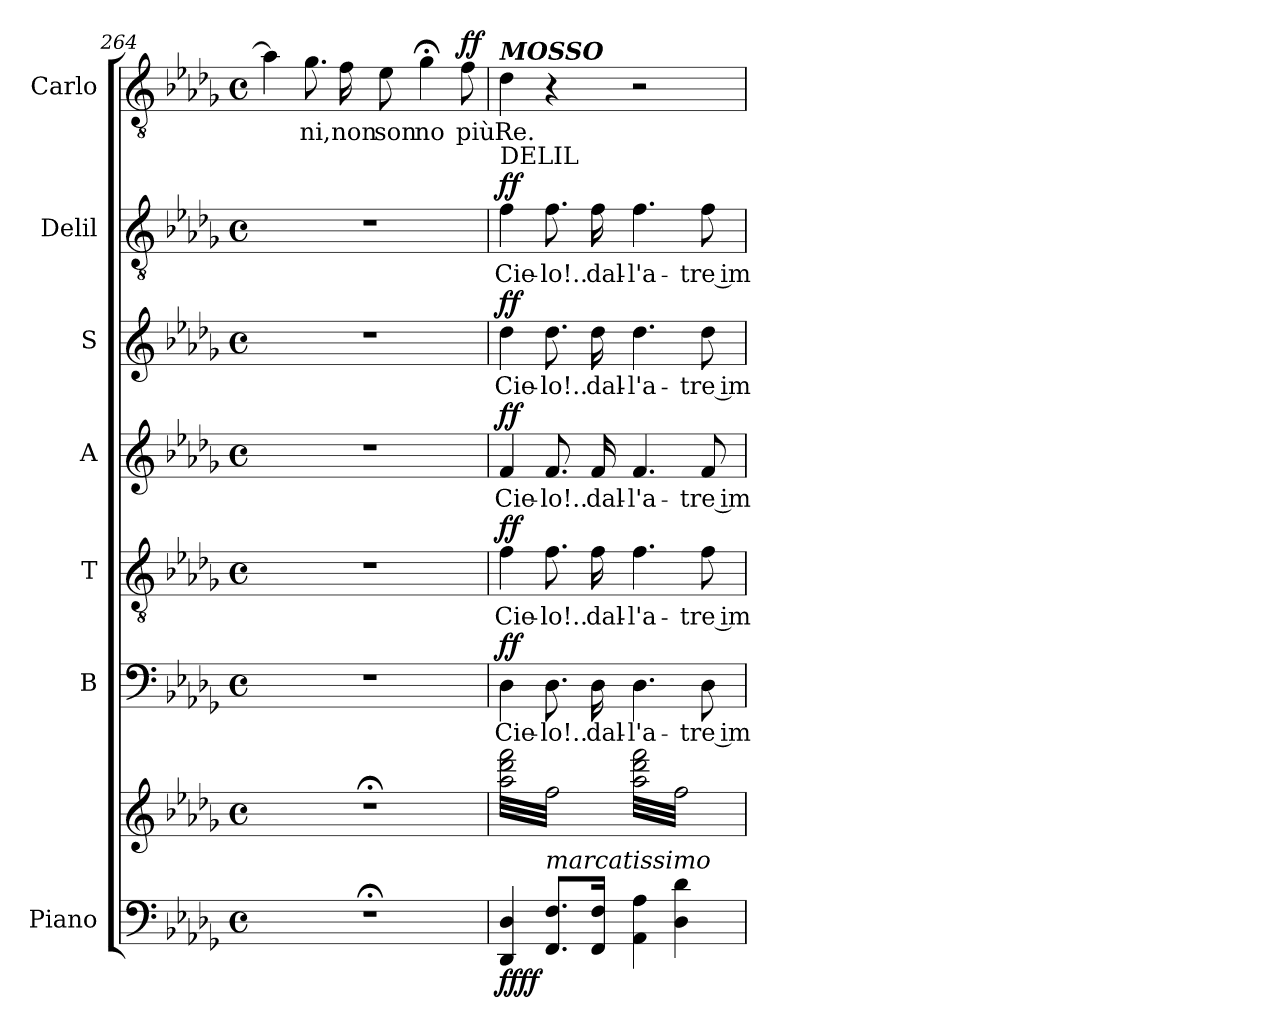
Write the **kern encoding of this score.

**kern	**kern	**dynam	**kern	**text	**dynam	**kern	**text	**dynam	**kern	**text	**dynam	**kern	**text	**dynam	**kern	**text	**dynam	**kern	**text	**dynam
*part7	*part7	*part7	*part6	*part6	*part6	*part5	*part5	*part5	*part4	*part4	*part4	*part3	*part3	*part3	*part2	*part2	*part2	*part1	*part1	*part1
*staff8	*staff7	*staff7/8	*staff6	*staff6	*staff6	*staff5	*staff5	*staff5	*staff4	*staff4	*staff4	*staff3	*staff3	*staff3	*staff2	*staff2	*staff2	*staff1	*staff1	*staff1
*I"Piano	*	*	*I"B	*	*	*I"T	*	*	*I"A	*	*	*I"S	*	*	*I"Delil	*	*	*I"Carlo	*	*
*I'Pno	*	*	*I'B	*	*	*I'T	*	*	*I'A	*	*	*I'S	*	*	*	*	*	*	*	*
*clefF4	*clefG2	*	*clefF4	*	*	*clefGv2	*	*	*clefG2	*	*	*clefG2	*	*	*clefGv2	*	*	*clefGv2	*	*
*k[b-e-a-d-g-]	*k[b-e-a-d-g-]	*	*k[b-e-a-d-g-]	*	*	*k[b-e-a-d-g-]	*	*	*k[b-e-a-d-g-]	*	*	*k[b-e-a-d-g-]	*	*	*k[b-e-a-d-g-]	*	*	*k[b-e-a-d-g-]	*	*
*M4/4	*M4/4	*	*M4/4	*	*	*M4/4	*	*	*M4/4	*	*	*M4/4	*	*	*M4/4	*	*	*M4/4	*	*
*met(c)	*met(c)	*	*met(c)	*	*	*met(c)	*	*	*met(c)	*	*	*met(c)	*	*	*met(c)	*	*	*met(c)	*	*
=264	=264	=264	=264	=264	=264	=264	=264	=264	=264	=264	=264	=264	=264	=264	=264	=264	=264	=264	=264	=264
1r;<	1r;<	.	1r	.	.	1r	.	.	1r	.	.	1r	.	.	1r	.	.	4a-\]	.	.
.	.	.	.	.	.	.	.	.	.	.	.	.	.	.	.	.	.	8.g-\	-ni,	.
.	.	.	.	.	.	.	.	.	.	.	.	.	.	.	.	.	.	16f\	non	.
.	.	.	.	.	.	.	.	.	.	.	.	.	.	.	.	.	.	8e-\	son	.
.	.	.	.	.	.	.	.	.	.	.	.	.	.	.	.	.	.	4g-;<\	no	.
!	!	!	!	!	!	!	!	!	!	!	!	!	!	!	!	!	!	!	!	!LO:DY:a
.	.	.	.	.	.	.	.	.	.	.	.	.	.	.	.	.	.	8f\	più	ff
!!LO:LB:g=z
=265	=265	=265	=265	=265	=265	=265	=265	=265	=265	=265	=265	=265	=265	=265	=265	=265	=265	=265	=265	=265
!!LO:REH:place=s1:a:B:fs=14:t=12
!	!	!	!	!	!	!	!	!	!	!	!	!	!	!	!	!	!	!LO:TX:a:Bi:t=MOSSO	!	!
!	!	!	!	!	!	!	!	!	!	!	!	!	!	!	!LO:TX:a:t=DELIL	!	!	!	!	!
!	!	!LO:DY:b=2	!	!	!	!	!	!	!	!	!	!	!	!	!	!	!	!	!	!
!	!	!LO:DY:n=1:b	!	!	!LO:DY:a	!	!	!LO:DY:a	!	!	!LO:DY:a	!	!	!LO:DY:a	!	!	!LO:DY:a	!	!	!
*	*tremolo	*	*	*	*	*	*	*	*	*	*	*	*	*	*	*	*	*	*	*
4DD-/ 4D-/	32aa-\ 32ddd-\ 32fff\LLL	ff ff	4D-\	Cie-	ff	4f\	Cie-	ff	4f/	Cie-	ff	4dd-\	Cie-	ff	4f\	Cie-	ff	4d-\	Re.	.
.	32ff\	.	.	.	.	.	.	.	.	.	.	.	.	.	.	.	.	.	.	.
.	32aa-\ 32ddd-\ 32fff\	.	.	.	.	.	.	.	.	.	.	.	.	.	.	.	.	.	.	.
.	32ff\	.	.	.	.	.	.	.	.	.	.	.	.	.	.	.	.	.	.	.
.	32aa-\ 32ddd-\ 32fff\	.	.	.	.	.	.	.	.	.	.	.	.	.	.	.	.	.	.	.
.	32ff\	.	.	.	.	.	.	.	.	.	.	.	.	.	.	.	.	.	.	.
.	32aa-\ 32ddd-\ 32fff\	.	.	.	.	.	.	.	.	.	.	.	.	.	.	.	.	.	.	.
.	32ff\	.	.	.	.	.	.	.	.	.	.	.	.	.	.	.	.	.	.	.
!LO:TX:a:i:t=marcatissimo	!	!	!	!	!	!	!	!	!	!	!	!	!	!	!	!	!	!	!	!
8.FF/ 8.F/L	32aa-\ 32ddd-\ 32fff\	.	8.D-\	-lo!..	.	8.f\	-lo!..	.	8.f/	-lo!..	.	8.dd-\	-lo!..	.	8.f\	-lo!..	.	4r	.	.
.	32ff\	.	.	.	.	.	.	.	.	.	.	.	.	.	.	.	.	.	.	.
.	32aa-\ 32ddd-\ 32fff\	.	.	.	.	.	.	.	.	.	.	.	.	.	.	.	.	.	.	.
.	32ff\	.	.	.	.	.	.	.	.	.	.	.	.	.	.	.	.	.	.	.
.	32aa-\ 32ddd-\ 32fff\	.	.	.	.	.	.	.	.	.	.	.	.	.	.	.	.	.	.	.
.	32ff\	.	.	.	.	.	.	.	.	.	.	.	.	.	.	.	.	.	.	.
16FF/ 16F/Jk	32aa-\ 32ddd-\ 32fff\	.	16D-\	dal-	.	16f\	dal-	.	16f/	dal-	.	16dd-\	dal-	.	16f\	dal-	.	.	.	.
.	32ff\JJJ	.	.	.	.	.	.	.	.	.	.	.	.	.	.	.	.	.	.	.
4AA-\ 4A-\	32aa-\ 32ddd-\ 32fff\LLL	.	4.D-\	-l'a-	.	4.f\	-l'a-	.	4.f/	-l'a-	.	4.dd-\	-l'a-	.	4.f\	-l'a-	.	2r	.	.
.	32ff\	.	.	.	.	.	.	.	.	.	.	.	.	.	.	.	.	.	.	.
.	32aa-\ 32ddd-\ 32fff\	.	.	.	.	.	.	.	.	.	.	.	.	.	.	.	.	.	.	.
.	32ff\	.	.	.	.	.	.	.	.	.	.	.	.	.	.	.	.	.	.	.
.	32aa-\ 32ddd-\ 32fff\	.	.	.	.	.	.	.	.	.	.	.	.	.	.	.	.	.	.	.
.	32ff\	.	.	.	.	.	.	.	.	.	.	.	.	.	.	.	.	.	.	.
.	32aa-\ 32ddd-\ 32fff\	.	.	.	.	.	.	.	.	.	.	.	.	.	.	.	.	.	.	.
.	32ff\	.	.	.	.	.	.	.	.	.	.	.	.	.	.	.	.	.	.	.
4D-\ 4d-\	32aa-\ 32ddd-\ 32fff\	.	.	.	.	.	.	.	.	.	.	.	.	.	.	.	.	.	.	.
.	32ff\	.	.	.	.	.	.	.	.	.	.	.	.	.	.	.	.	.	.	.
.	32aa-\ 32ddd-\ 32fff\	.	.	.	.	.	.	.	.	.	.	.	.	.	.	.	.	.	.	.
.	32ff\	.	.	.	.	.	.	.	.	.	.	.	.	.	.	.	.	.	.	.
.	32aa-\ 32ddd-\ 32fff\	.	8D-\	-tre im-	.	8f\	-tre im-	.	8f/	-tre im-	.	8dd-\	-tre im-	.	8f\	-tre im-	.	.	.	.
.	32ff\	.	.	.	.	.	.	.	.	.	.	.	.	.	.	.	.	.	.	.
.	32aa-\ 32ddd-\ 32fff\	.	.	.	.	.	.	.	.	.	.	.	.	.	.	.	.	.	.	.
.	32ff\JJJ	.	.	.	.	.	.	.	.	.	.	.	.	.	.	.	.	.	.	.
*	*Xtremolo	*	*	*	*	*	*	*	*	*	*	*	*	*	*	*	*	*	*	*
.	.	.	.	.	.	.	.	.	.	.	.	.	.	.	.	.	.	.	.	.
.	.	.	.	.	.	.	.	.	.	.	.	.	.	.	.	.	.	.	.	.
.	.	.	.	.	.	.	.	.	.	.	.	.	.	.	.	.	.	.	.	.
.	.	.	.	.	.	.	.	.	.	.	.	.	.	.	.	.	.	.	.	.
.	.	.	.	.	.	.	.	.	.	.	.	.	.	.	.	.	.	.	.	.
.	.	.	.	.	.	.	.	.	.	.	.	.	.	.	.	.	.	.	.	.
.	.	.	.	.	.	.	.	.	.	.	.	.	.	.	.	.	.	.	.	.
.	.	.	.	.	.	.	.	.	.	.	.	.	.	.	.	.	.	.	.	.
=	=	=	=	=	=	=	=	=	=	=	=	=	=	=	=	=	=	=	=	=
*-	*-	*-	*-	*-	*-	*-	*-	*-	*-	*-	*-	*-	*-	*-	*-	*-	*-	*-	*-	*-
